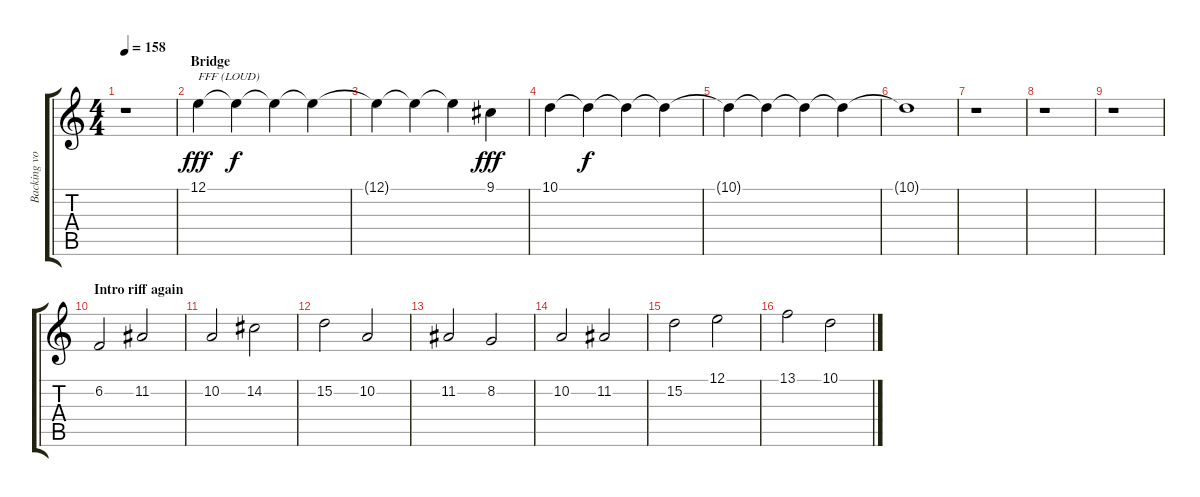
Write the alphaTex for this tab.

\track ("Backing vocals" "Backing vo") {instrument voiceoohs}
\staff {score tabs}
\tuning (E4 B3 G3 D3 A2 E2) {hide}
\ts (4 4)
\tempo 158
\clef g2
\ks c
r.1{dy f} |
\section ("" "Bridge")
12.1.4{txt "FFF (LOUD)" dy fff} 12.1{t}.4{dy f} 12.1{t}.4 12.1{t}.4 |
12.1{t}.4 12.1{t}.4 12.1{t}.4 9.1.4{dy fff} |
10.1.4 10.1{t}.4{dy f} 10.1{t}.4 10.1{t}.4 |
10.1{t}.4 10.1{t}.4 10.1{t}.4 10.1{t}.4 |
10.1{t}.1 |
r.1 |
r.1 |
r.1 |
\section ("" "Intro riff again")
6.2.2 11.2.2 |
10.2.2 14.2.2 |
15.2.2 10.2.2 |
11.2.2 8.2.2 |
10.2.2 11.2.2 |
15.2.2 12.1.2 |
13.1.2 10.1.2
